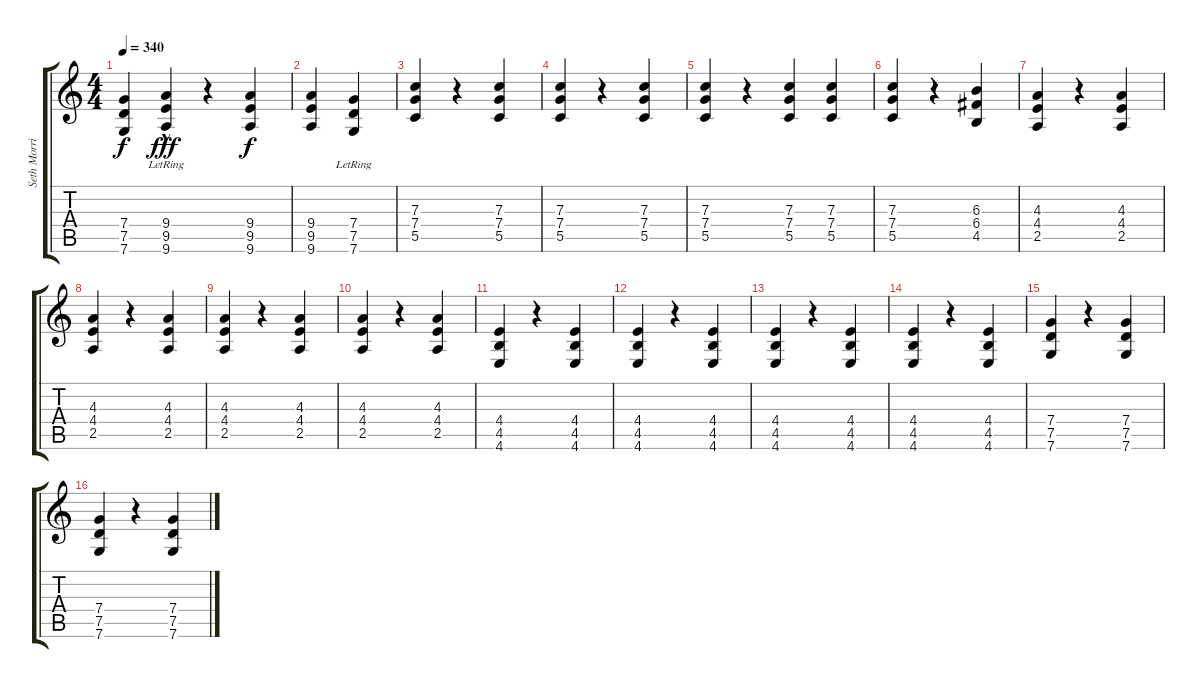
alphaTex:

\track ("Seth Morrison" "Seth Morri") {instrument overdrivenguitar}
\staff {score tabs}
\tuning (D4 A3 F3 C3 G2 C2) {hide}
\ts (4 4)
\tempo 340
\clef g2
\ks c
(7.4 7.5 7.6).4{dy f} (9.4{lr} 9.5{lr} 9.6{hac}).4{dy fff} r.4 (9.4 9.5 9.6).4{dy f} |
(9.4 9.5 9.6).4 (7.4{lr} 7.5{lr} 7.6{lr}).4 |
(7.3 7.4 5.5).4 r.4 (7.3 7.4 5.5).4 |
(7.3 7.4 5.5).4 r.4 (7.3 7.4 5.5).4 |
(7.3 7.4 5.5).4 r.4 (7.3 7.4 5.5).4 (7.3 7.4 5.5).4 |
(7.3 7.4 5.5).4 r.4 (6.3 6.4 4.5).4 |
(4.3 4.4 2.5).4 r.4 (4.3 4.4 2.5).4 |
(4.3 4.4 2.5).4 r.4 (4.3 4.4 2.5).4 |
(4.3 4.4 2.5).4 r.4 (4.3 4.4 2.5).4 |
(4.3 4.4 2.5).4 r.4 (4.3 4.4 2.5).4 |
(4.4 4.5 4.6).4 r.4 (4.4 4.5 4.6).4 |
(4.4 4.5 4.6).4 r.4 (4.4 4.5 4.6).4 |
(4.4 4.5 4.6).4 r.4 (4.4 4.5 4.6).4 |
(4.4 4.5 4.6).4 r.4 (4.4 4.5 4.6).4 |
(7.4 7.5 7.6).4 r.4 (7.4 7.5 7.6).4 |
(7.4 7.5 7.6).4 r.4 (7.4 7.5 7.6).4
